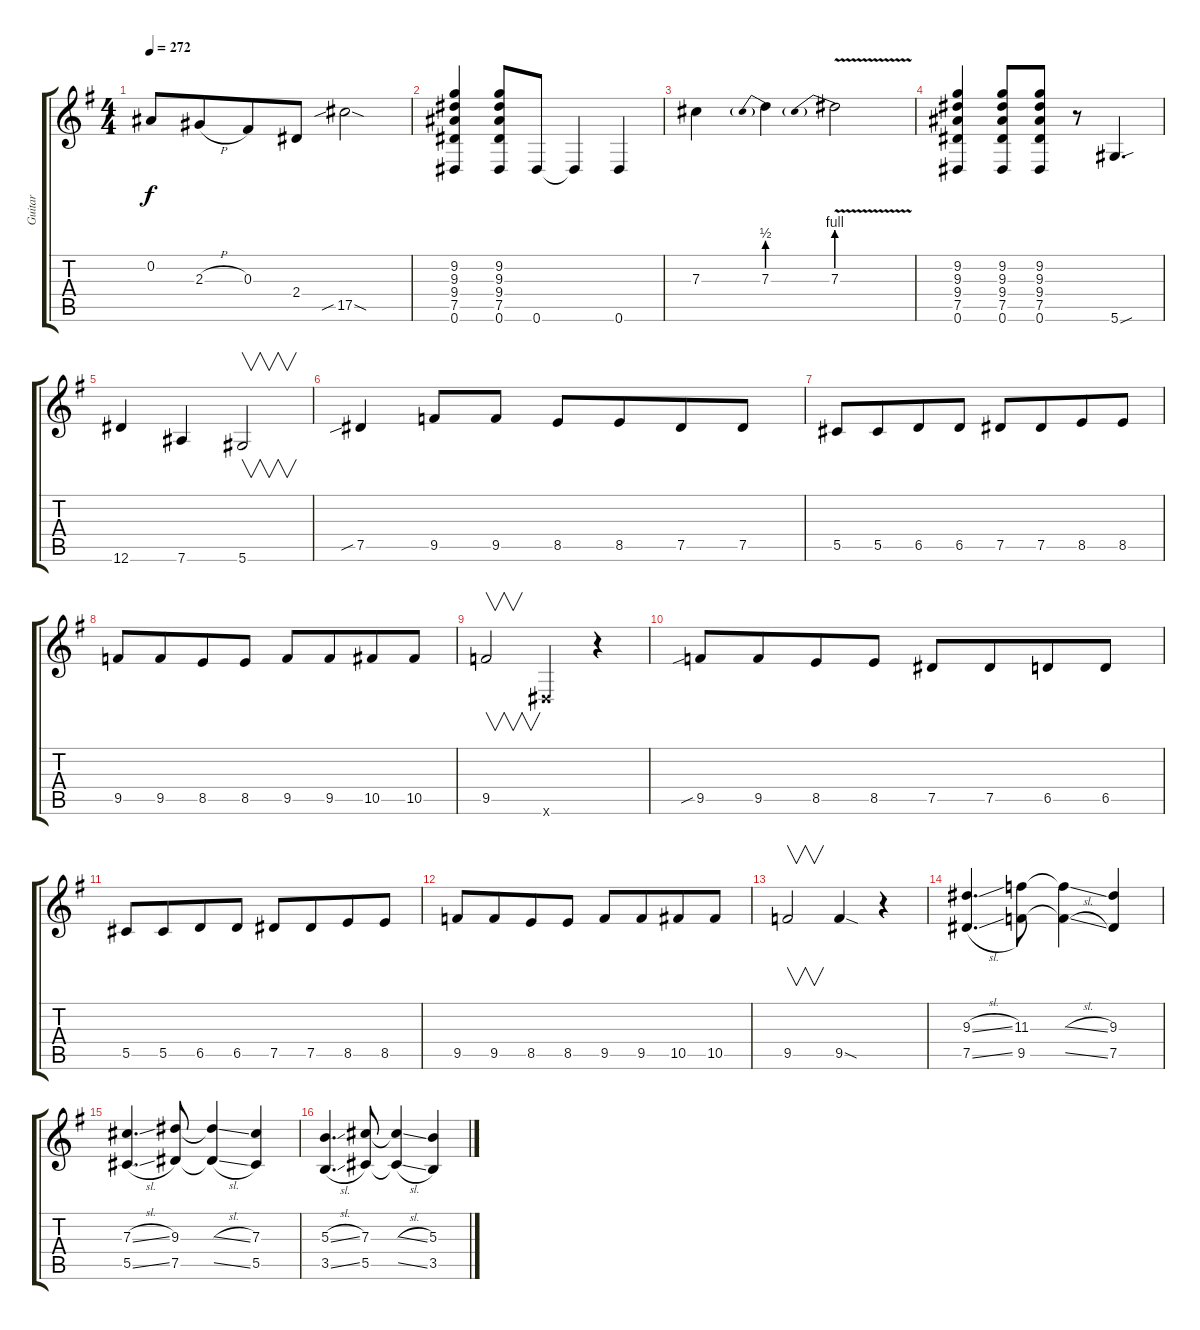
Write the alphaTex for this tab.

\track ("Guitar" "Guitar") {instrument distortionguitar}
\staff {score tabs}
\tuning (Eb4 Bb3 Gb3 Db3 Ab2 Eb2) {hide}
\ts (4 4)
\tempo 272
\clef g2
\ks g
0.2.8{dy f} 2.3{h}.8{beam merge} 0.3.8 2.4.8 17.5{sib sod}.2 |
(9.2 9.3 9.4 7.5 0.6).4 (9.2 9.3 9.4 7.5 0.6).8 0.6.8 0.6{t}.4 0.6.4 |
7.3.4 7.3{be (prebend 0 2 60 2)}.4 7.3{be (prebend 0 4 60 4) v}.2 |
(9.2 9.3 9.4 7.5 0.6).4 (9.2 9.3 9.4 7.5 0.6).8 (9.2 9.3 9.4 7.5 0.6).8 r.8 5.6{sou}.4{d} |
12.6.4 7.6.4 5.6.2{v} |
7.5{sib}.4 9.5.8 9.5.8 8.5.8 8.5.8{beam merge} 7.5.8 7.5.8 |
5.5.8 5.5.8{beam merge} 6.5.8 6.5.8 7.5.8 7.5.8{beam merge} 8.5.8 8.5.8 |
9.5.8 9.5.8{beam merge} 8.5.8 8.5.8 9.5.8 9.5.8{beam merge} 10.5.8 10.5.8 |
9.5.2{v} 0.6{x}.4 r.4 |
9.5{sib}.8 9.5.8{beam merge} 8.5.8 8.5.8 7.5.8 7.5.8{beam merge} 6.5.8 6.5.8 |
5.5.8 5.5.8{beam merge} 6.5.8 6.5.8 7.5.8 7.5.8{beam merge} 8.5.8 8.5.8 |
9.5.8 9.5.8{beam merge} 8.5.8 8.5.8 9.5.8 9.5.8{beam merge} 10.5.8 10.5.8 |
9.5.2{v} 9.5{sod}.4 r.4 |
(9.3{sl} 7.5{sl}).4{d} (11.3 9.5).8 (11.3{sl t} 9.5{sl t}).4 (9.3 7.5).4 |
(7.3{sl} 5.5{sl}).4{d} (9.3 7.5).8 (9.3{sl t} 7.5{sl t}).4 (7.3 5.5).4 |
(5.3{sl} 3.5{sl}).4{d} (7.3 5.5).8 (7.3{sl t} 5.5{sl t}).4 (5.3 3.5).4
